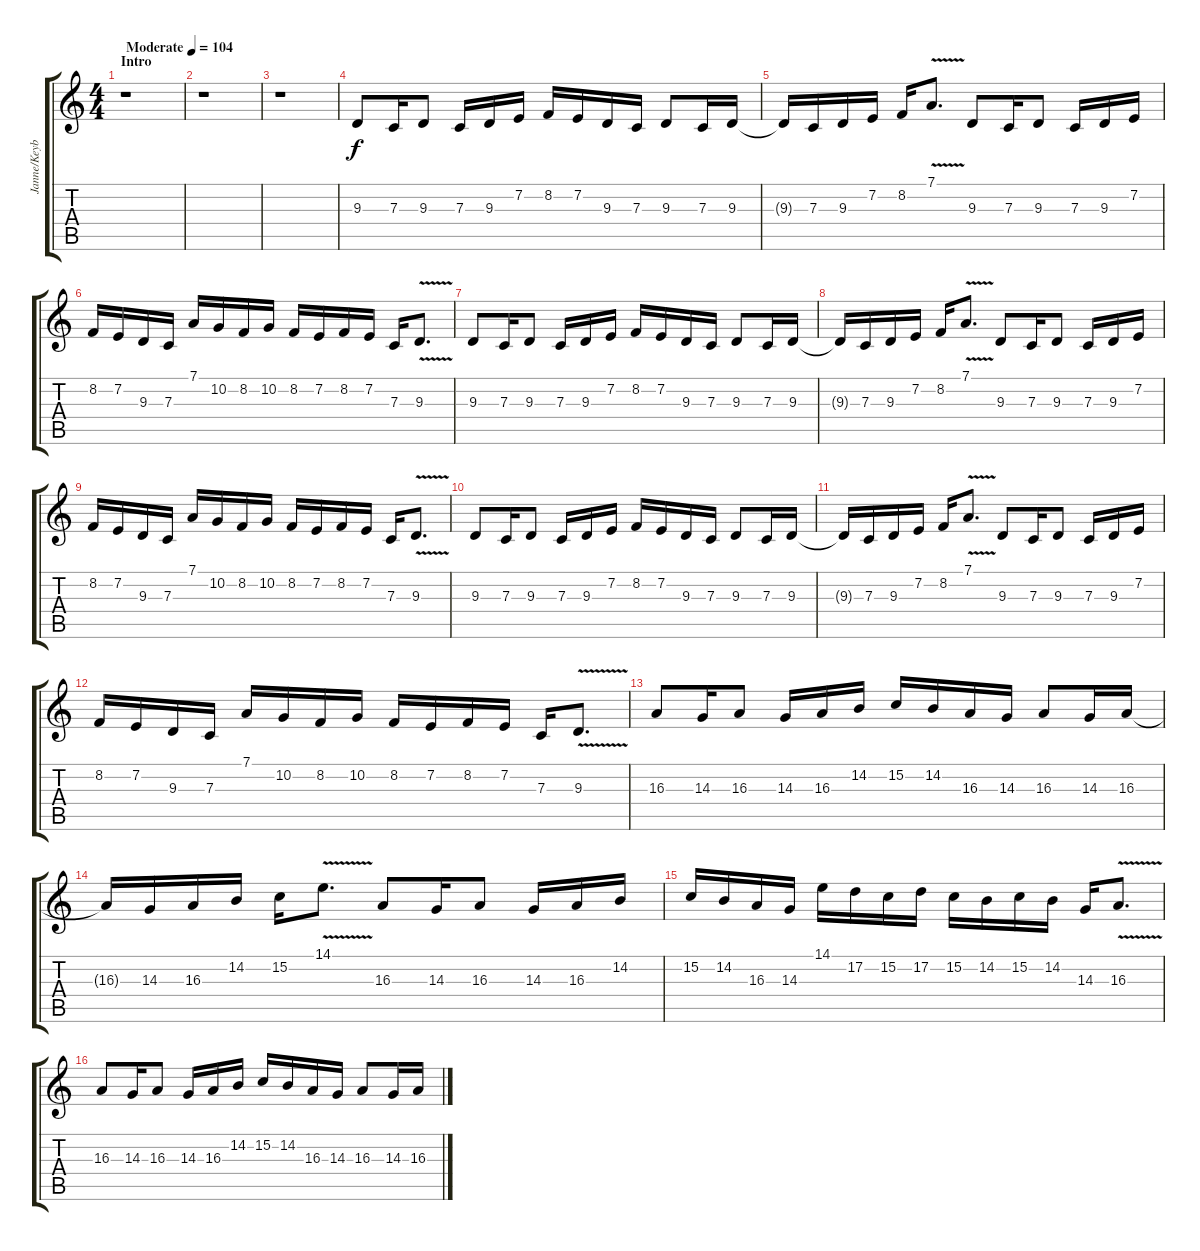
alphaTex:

\track ("Janne/Keyboard-Flute" "Janne/Keyb") {instrument flute}
\staff {score tabs}
\tuning (D4 A3 F3 C3 G2 D2) {hide}
\ts (4 4)
\section ("" "Intro")
\tempo (104 "Moderate")
\clef g2
\ks c
r.1{dy f instrument flute} |
r.1 |
r.1 |
9.3.8 7.3.16 9.3.8 7.3.16 9.3.16 7.2.16 8.2.16 7.2.16 9.3.16 7.3.16 9.3.8 7.3.16 9.3.16 |
9.3{t}.16 7.3.16 9.3.16 7.2.16 8.2.16 7.1{v}.8{d} 9.3.8 7.3.16 9.3.8 7.3.16 9.3.16 7.2.16 |
8.2.16 7.2.16 9.3.16 7.3.16 7.1.16 10.2.16 8.2.16 10.2.16 8.2.16 7.2.16 8.2.16 7.2.16 7.3.16 9.3{v}.8{d} |
9.3.8 7.3.16 9.3.8 7.3.16 9.3.16 7.2.16 8.2.16 7.2.16 9.3.16 7.3.16 9.3.8 7.3.16 9.3.16 |
9.3{t}.16 7.3.16 9.3.16 7.2.16 8.2.16 7.1{v}.8{d} 9.3.8 7.3.16 9.3.8 7.3.16 9.3.16 7.2.16 |
8.2.16 7.2.16 9.3.16 7.3.16 7.1.16 10.2.16 8.2.16 10.2.16 8.2.16 7.2.16 8.2.16 7.2.16 7.3.16 9.3{v}.8{d} |
9.3.8 7.3.16 9.3.8 7.3.16 9.3.16 7.2.16 8.2.16 7.2.16 9.3.16 7.3.16 9.3.8 7.3.16 9.3.16 |
9.3{t}.16 7.3.16 9.3.16 7.2.16 8.2.16 7.1{v}.8{d} 9.3.8 7.3.16 9.3.8 7.3.16 9.3.16 7.2.16 |
8.2.16 7.2.16 9.3.16 7.3.16 7.1.16 10.2.16 8.2.16 10.2.16 8.2.16 7.2.16 8.2.16 7.2.16 7.3.16 9.3{v}.8{d} |
16.3.8 14.3.16 16.3.8 14.3.16 16.3.16 14.2.16 15.2.16 14.2.16 16.3.16 14.3.16 16.3.8 14.3.16 16.3.16 |
16.3{t}.16 14.3.16 16.3.16 14.2.16 15.2.16 14.1{v}.8{d} 16.3.8 14.3.16 16.3.8 14.3.16 16.3.16 14.2.16 |
15.2.16 14.2.16 16.3.16 14.3.16 14.1.16 17.2.16 15.2.16 17.2.16 15.2.16 14.2.16 15.2.16 14.2.16 14.3.16 16.3{v}.8{d} |
16.3.8 14.3.16 16.3.8 14.3.16 16.3.16 14.2.16 15.2.16 14.2.16 16.3.16 14.3.16 16.3.8 14.3.16 16.3.16
